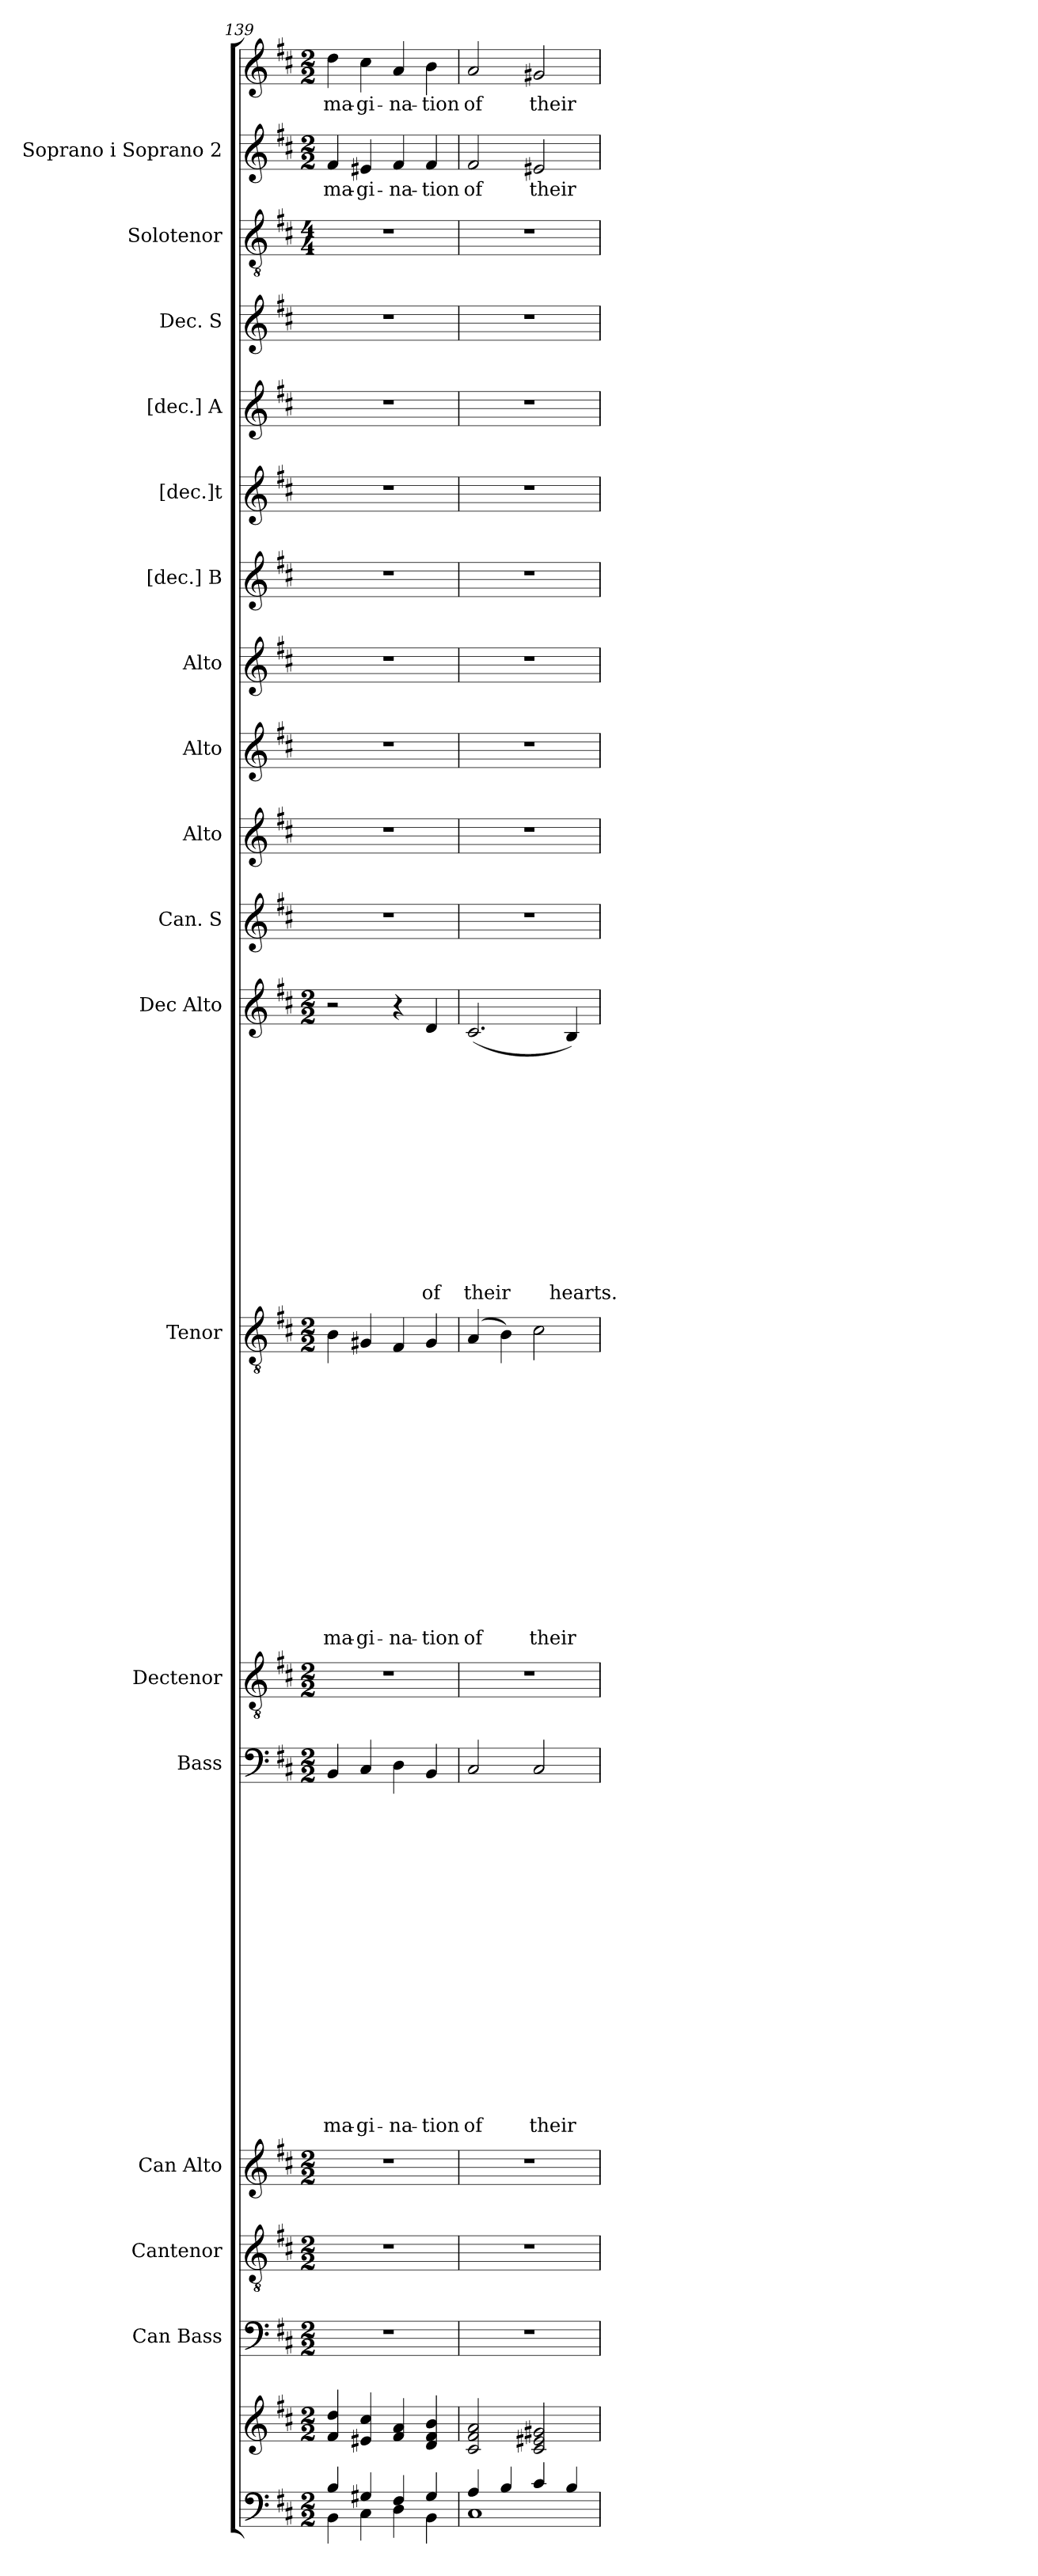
**kern	**kern	**kern	**kern	**kern	**kern	**text	**text	**text	**text	**text	**text	**text	**text	**text	**text	**text	**text	**text	**text	**text	**text	**text	**text	**kern	**kern	**text	**text	**text	**text	**text	**text	**text	**text	**text	**text	**text	**text	**text	**text	**text	**kern	**text	**text	**text	**text	**text	**text	**text	**text	**text	**text	**text	**text	**text	**kern	**kern	**kern	**kern	**kern	**kern	**kern	**kern	**kern	**kern	**text	**kern	**text
*part19	*part18	*part17	*part16	*part15	*part14	*part14	*part14	*part14	*part14	*part14	*part14	*part14	*part14	*part14	*part14	*part14	*part14	*part14	*part14	*part14	*part14	*part14	*part14	*part13	*part12	*part12	*part12	*part12	*part12	*part12	*part12	*part12	*part12	*part12	*part12	*part12	*part12	*part12	*part12	*part12	*part11	*part11	*part11	*part11	*part11	*part11	*part11	*part11	*part11	*part11	*part11	*part11	*part11	*part11	*part10	*part9	*part8	*part7	*part6	*part5	*part4	*part3	*part2	*part1	*part1	*part1	*part1
*staff20	*staff19	*staff18	*staff17	*staff16	*staff15	*staff15	*staff15	*staff15	*staff15	*staff15	*staff15	*staff15	*staff15	*staff15	*staff15	*staff15	*staff15	*staff15	*staff15	*staff15	*staff15	*staff15	*staff15	*staff14	*staff13	*staff13	*staff13	*staff13	*staff13	*staff13	*staff13	*staff13	*staff13	*staff13	*staff13	*staff13	*staff13	*staff13	*staff13	*staff13	*staff12	*staff12	*staff12	*staff12	*staff12	*staff12	*staff12	*staff12	*staff12	*staff12	*staff12	*staff12	*staff12	*staff12	*staff11	*staff10	*staff9	*staff8	*staff7	*staff6	*staff5	*staff4	*staff3	*staff2	*staff2	*staff1	*staff1
*	*	*I"Can Bass	*I"Cantenor	*I"Can Alto	*I"Bass	*	*	*	*	*	*	*	*	*	*	*	*	*	*	*	*	*	*	*I"Dectenor	*I"Tenor	*	*	*	*	*	*	*	*	*	*	*	*	*	*	*	*I"Dec Alto	*	*	*	*	*	*	*	*	*	*	*	*	*	*I"Can. S	*I"Alto	*I"Alto	*I"Alto	*I"[dec.] B	*I"[dec.]t	*I"[dec.] A	*I"Dec. S	*I"Solotenor	*I"Soprano i Soprano 2	*	*	*
*	*	*	*	*I'Can Alto	*I'Bass	*	*	*	*	*	*	*	*	*	*	*	*	*	*	*	*	*	*	*I'Dectenor	*	*	*	*	*	*	*	*	*	*	*	*	*	*	*	*	*I'Dec Alto	*	*	*	*	*	*	*	*	*	*	*	*	*	*	*	*	*	*	*	*	*	*	*I'Si	*	*	*
*clefF4	*clefG2	*clefF4	*clefGv2	*clefG2	*clefF4	*	*	*	*	*	*	*	*	*	*	*	*	*	*	*	*	*	*	*clefGv2	*clefGv2	*	*	*	*	*	*	*	*	*	*	*	*	*	*	*	*clefG2	*	*	*	*	*	*	*	*	*	*	*	*	*	*clefG2	*clefG2	*clefG2	*clefG2	*clefG2	*clefG2	*clefG2	*clefG2	*clefGv2	*clefG2	*	*clefG2	*
*k[f#c#]	*k[f#c#]	*k[f#c#]	*k[f#c#]	*k[f#c#]	*k[f#c#]	*	*	*	*	*	*	*	*	*	*	*	*	*	*	*	*	*	*	*k[f#c#]	*k[f#c#]	*	*	*	*	*	*	*	*	*	*	*	*	*	*	*	*k[f#c#]	*	*	*	*	*	*	*	*	*	*	*	*	*	*k[f#c#]	*k[f#c#]	*k[f#c#]	*k[f#c#]	*k[f#c#]	*k[f#c#]	*k[f#c#]	*k[f#c#]	*k[f#c#]	*k[f#c#]	*	*k[f#c#]	*
*D:	*D:	*D:	*D:	*D:	*D:	*	*	*	*	*	*	*	*	*	*	*	*	*	*	*	*	*	*	*D:	*D:	*	*	*	*	*	*	*	*	*	*	*	*	*	*	*	*D:	*	*	*	*	*	*	*	*	*	*	*	*	*	*D:	*D:	*D:	*D:	*D:	*D:	*D:	*D:	*D:	*D:	*	*D:	*
*M2/2	*M2/2	*M2/2	*M2/2	*M2/2	*M2/2	*	*	*	*	*	*	*	*	*	*	*	*	*	*	*	*	*	*	*M2/2	*M2/2	*	*	*	*	*	*	*	*	*	*	*	*	*	*	*	*M2/2	*	*	*	*	*	*	*	*	*	*	*	*	*	*	*	*	*	*	*	*	*	*M4/4	*M2/2	*	*M2/2	*
=139	=139	=139	=139	=139	=139	=139	=139	=139	=139	=139	=139	=139	=139	=139	=139	=139	=139	=139	=139	=139	=139	=139	=139	=139	=139	=139	=139	=139	=139	=139	=139	=139	=139	=139	=139	=139	=139	=139	=139	=139	=139	=139	=139	=139	=139	=139	=139	=139	=139	=139	=139	=139	=139	=139	=139	=139	=139	=139	=139	=139	=139	=139	=139	=139	=139	=139	=139
*^	*	*	*	*	*	*	*	*	*	*	*	*	*	*	*	*	*	*	*	*	*	*	*	*	*	*	*	*	*	*	*	*	*	*	*	*	*	*	*	*	*	*	*	*	*	*	*	*	*	*	*	*	*	*	*	*	*	*	*	*	*	*	*	*	*	*	*
!	!	!	!	!	!	!	!	!	!	!	!	!	!	!	!	!	!	!	!	!	!	!	!	!LO:LY:b	!	!	!	!	!	!	!	!	!	!	!	!	!	!	!	!	!LO:LY:b	!	!	!	!	!	!	!	!	!	!	!	!	!	!	!	!	!	!	!	!	!	!	!	!	!LO:LY:b	!	!LO:LY:b
4B/	4BB\	4f#/ 4dd/	1r	1r	1r	4BB/	.	.	.	.	.	.	.	.	.	.	.	.	.	.	.	.	.	-ma-	1r	4B\	.	.	.	.	.	.	.	.	.	.	.	.	.	.	-ma-	2r	.	.	.	.	.	.	.	.	.	.	.	.	.	1r	1r	1r	1r	1r	1r	1r	1r	1r	4f#/	ma-	4dd\	-ma-
!	!	!	!	!	!	!	!	!	!	!	!	!	!	!	!	!	!	!	!	!	!	!	!	!LO:LY:b	!	!	!	!	!	!	!	!	!	!	!	!	!	!	!	!	!LO:LY:b	!	!	!	!	!	!	!	!	!	!	!	!	!	!	!	!	!	!	!	!	!	!	!	!	!LO:LY:b	!	!LO:LY:b
4G#X/	4C#\	4e#X/ 4cc#/	.	.	.	4C#/	.	.	.	.	.	.	.	.	.	.	.	.	.	.	.	.	.	-gi-	.	4G#X/	.	.	.	.	.	.	.	.	.	.	.	.	.	.	-gi-	.	.	.	.	.	.	.	.	.	.	.	.	.	.	.	.	.	.	.	.	.	.	.	4e#X/	-gi-	4cc#\	-gi-
!	!	!	!	!	!	!	!	!	!	!	!	!	!	!	!	!	!	!	!	!	!	!	!	!LO:LY:b	!	!	!	!	!	!	!	!	!	!	!	!	!	!	!	!	!LO:LY:b	!	!	!	!	!	!	!	!	!	!	!	!	!	!	!	!	!	!	!	!	!	!	!	!	!LO:LY:b	!	!LO:LY:b
4F#/	4D\	4f#/ 4a/	.	.	.	4D\	.	.	.	.	.	.	.	.	.	.	.	.	.	.	.	.	.	-na-	.	4F#/	.	.	.	.	.	.	.	.	.	.	.	.	.	.	-na-	4r	.	.	.	.	.	.	.	.	.	.	.	.	.	.	.	.	.	.	.	.	.	.	4f#/	-na-	4a/	-na-
!	!	!	!	!	!	!	!	!	!	!	!	!	!	!	!	!	!	!	!	!	!	!	!	!LO:LY:b:rj	!	!	!	!	!	!	!	!	!	!	!	!	!	!	!	!	!LO:LY:b:rj	!	!	!	!	!	!	!	!	!	!	!	!	!	!LO:LY:b:rj	!	!	!	!	!	!	!	!	!	!	!LO:LY:b:rj	!	!LO:LY:b:rj
4G#/	4BB\	4d/ 4f#/ 4b/	.	.	.	4BB/	.	.	.	.	.	.	.	.	.	.	.	.	.	.	.	.	.	-tion	.	4G#/	.	.	.	.	.	.	.	.	.	.	.	.	.	.	-tion	4d/	.	.	.	.	.	.	.	.	.	.	.	.	of	.	.	.	.	.	.	.	.	.	4f#/	-tion	4b\	-tion
=140	=140	=140	=140	=140	=140	=140	=140	=140	=140	=140	=140	=140	=140	=140	=140	=140	=140	=140	=140	=140	=140	=140	=140	=140	=140	=140	=140	=140	=140	=140	=140	=140	=140	=140	=140	=140	=140	=140	=140	=140	=140	=140	=140	=140	=140	=140	=140	=140	=140	=140	=140	=140	=140	=140	=140	=140	=140	=140	=140	=140	=140	=140	=140	=140	=140	=140	=140	=140
!	!	!	!	!	!	!	!	!	!	!	!	!	!	!	!	!	!	!	!	!	!	!	!	!LO:LY:b	!	!	!	!	!	!	!	!	!	!	!	!	!	!	!	!	!LO:LY:b	!	!	!	!	!	!	!	!	!	!	!	!	!	!LO:LY:b	!	!	!	!	!	!	!	!	!	!	!LO:LY:b	!	!LO:LY:b
4A/	1C#	2c#/ 2f#/ 2a/	1r	1r	1r	2C#/	.	.	.	.	.	.	.	.	.	.	.	.	.	.	.	.	.	of	1r	(4A/	.	.	.	.	.	.	.	.	.	.	.	.	.	.	of	(<2.c#/	.	.	.	.	.	.	.	.	.	.	.	.	their	1r	1r	1r	1r	1r	1r	1r	1r	1r	2f#/	of	2a/	of
4B/	.	.	.	.	.	.	.	.	.	.	.	.	.	.	.	.	.	.	.	.	.	.	.	.	.	4B\)	.	.	.	.	.	.	.	.	.	.	.	.	.	.	.	.	.	.	.	.	.	.	.	.	.	.	.	.	.	.	.	.	.	.	.	.	.	.	.	.	.	.
!	!	!	!	!	!	!	!	!	!	!	!	!	!	!	!	!	!	!	!	!	!	!	!	!LO:LY:b	!	!	!	!	!	!	!	!	!	!	!	!	!	!	!	!	!LO:LY:b	!	!	!	!	!	!	!	!	!	!	!	!	!	!	!	!	!	!	!	!	!	!	!	!	!LO:LY:b	!	!LO:LY:b
4c#/	.	2c#/ 2e#X/ 2g#X/	.	.	.	2C#/	.	.	.	.	.	.	.	.	.	.	.	.	.	.	.	.	.	their	.	2c#\	.	.	.	.	.	.	.	.	.	.	.	.	.	.	their	.	.	.	.	.	.	.	.	.	.	.	.	.	.	.	.	.	.	.	.	.	.	.	2e#X/	their	2g#X/	their
!	!	!	!	!	!	!	!	!	!	!	!	!	!	!	!	!	!	!	!	!	!	!	!	!	!	!	!	!	!	!	!	!	!	!	!	!	!	!	!	!	!	!	!	!	!	!	!	!	!	!	!	!	!	!	!LO:LY:b	!	!	!	!	!	!	!	!	!	!	!	!	!
4B/	.	.	.	.	.	.	.	.	.	.	.	.	.	.	.	.	.	.	.	.	.	.	.	.	.	.	.	.	.	.	.	.	.	.	.	.	.	.	.	.	.	4B/)	.	.	.	.	.	.	.	.	.	.	.	.	hearts.	.	.	.	.	.	.	.	.	.	.	.	.	.
*v	*v	*	*	*	*	*	*	*	*	*	*	*	*	*	*	*	*	*	*	*	*	*	*	*	*	*	*	*	*	*	*	*	*	*	*	*	*	*	*	*	*	*	*	*	*	*	*	*	*	*	*	*	*	*	*	*	*	*	*	*	*	*	*	*	*	*	*	*
=	=	=	=	=	=	=	=	=	=	=	=	=	=	=	=	=	=	=	=	=	=	=	=	=	=	=	=	=	=	=	=	=	=	=	=	=	=	=	=	=	=	=	=	=	=	=	=	=	=	=	=	=	=	=	=	=	=	=	=	=	=	=	=	=	=	=	=
*-	*-	*-	*-	*-	*-	*-	*-	*-	*-	*-	*-	*-	*-	*-	*-	*-	*-	*-	*-	*-	*-	*-	*-	*-	*-	*-	*-	*-	*-	*-	*-	*-	*-	*-	*-	*-	*-	*-	*-	*-	*-	*-	*-	*-	*-	*-	*-	*-	*-	*-	*-	*-	*-	*-	*-	*-	*-	*-	*-	*-	*-	*-	*-	*-	*-	*-	*-
